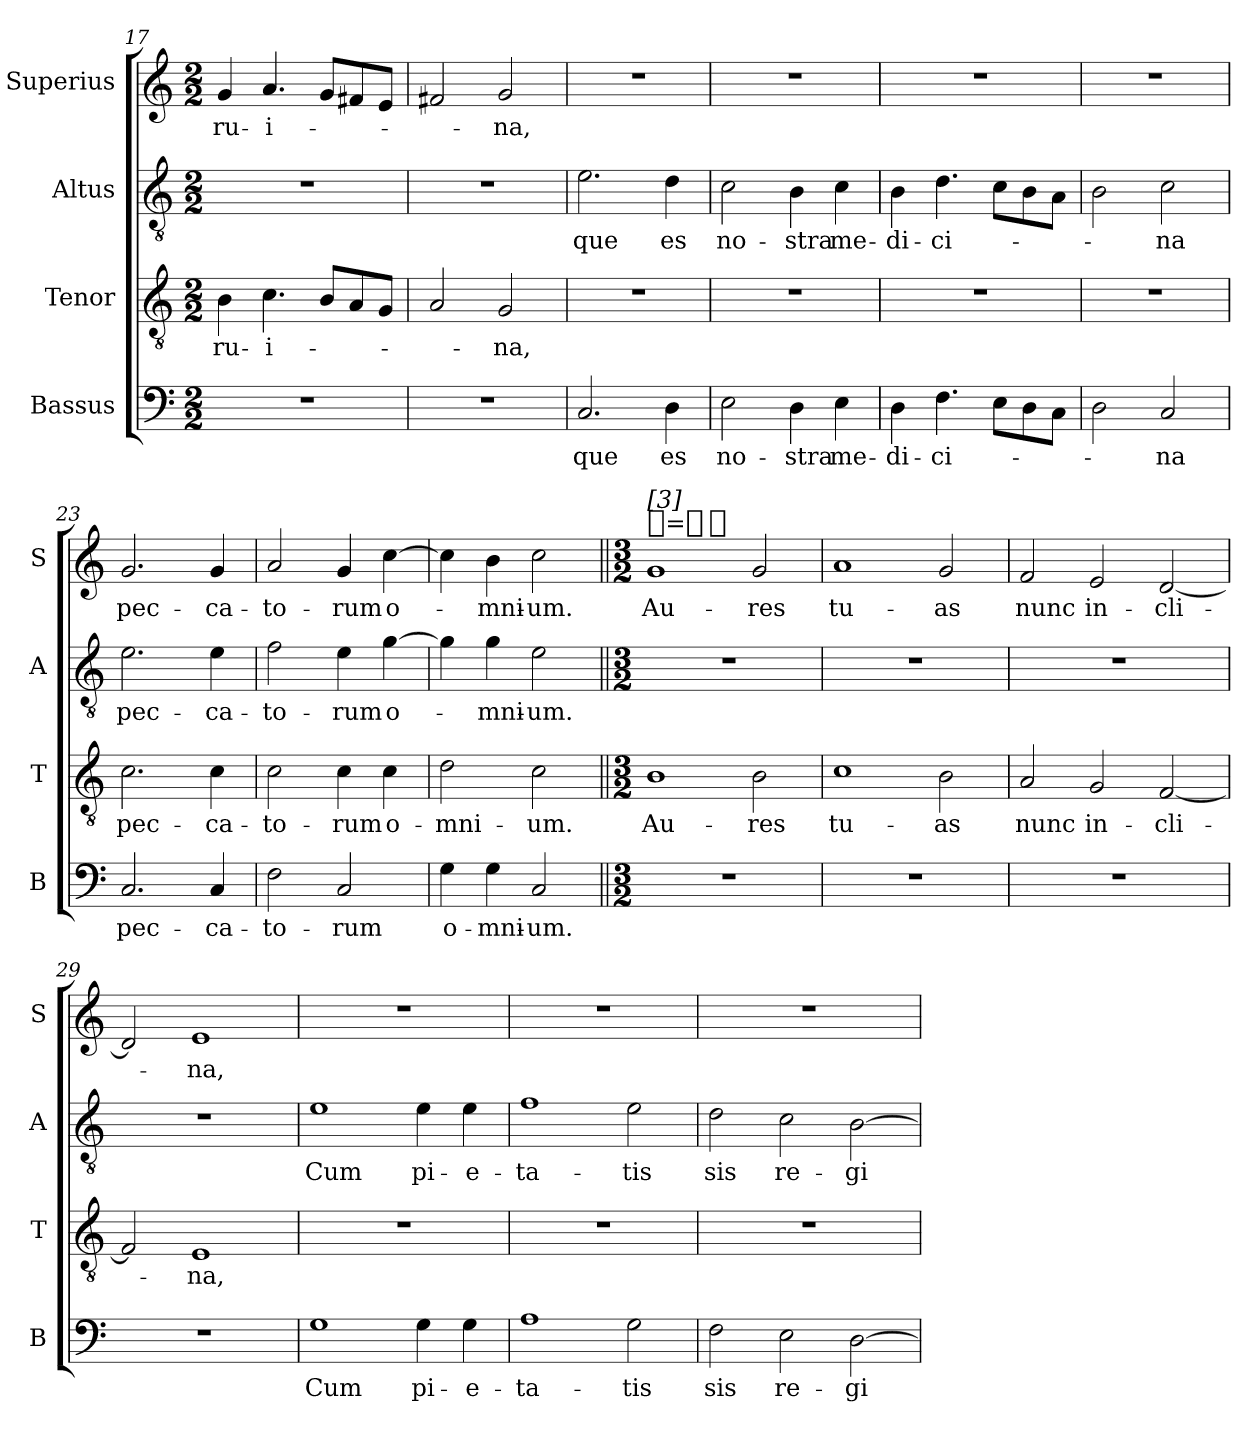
**kern	**text	**kern	**text	**kern	**text	**kern	**text
*part4	*part4	*part3	*part3	*part2	*part2	*part1	*part1
*staff4	*staff4	*staff3	*staff3	*staff2	*staff2	*staff1	*staff1
*I"Bassus	*	*I"Tenor	*	*I"Altus	*	*I"Superius	*
*I'B	*	*I'T	*	*I'A	*	*I'S	*
*clefF4	*	*clefGv2	*	*clefGv2	*	*clefG2	*
*k[]	*	*k[]	*	*k[]	*	*k[]	*
*M2/2	*	*M2/2	*	*M2/2	*	*M2/2	*
=17	=17	=17	=17	=17	=17	=17	=17
1r	.	4B	ru-	1r	.	4g	ru-
.	.	4.c	-i-	.	.	4.a	-i-
.	.	8BL	.	.	.	8gL	.
.	.	8A	.	.	.	8f#X	.
.	.	8GJ	.	.	.	8eJ	.
=18	=18	=18	=18	=18	=18	=18	=18
1r	.	2A	.	1r	.	2f#X	.
.	.	2G	-na,	.	.	2g	-na,
=19	=19	=19	=19	=19	=19	=19	=19
2.C	que	1r	.	2.e	que	1r	.
4D	es	.	.	4d	es	.	.
=20	=20	=20	=20	=20	=20	=20	=20
2E	no-	1r	.	2c	no-	1r	.
4D	-stra	.	.	4B	-stra	.	.
4E	me-	.	.	4c	me-	.	.
=21	=21	=21	=21	=21	=21	=21	=21
4D	-di-	1r	.	4B	-di-	1r	.
4.F	-ci-	.	.	4.d	-ci-	.	.
8EL	.	.	.	8cL	.	.	.
8D	.	.	.	8B	.	.	.
8CJ	.	.	.	8AJ	.	.	.
=22	=22	=22	=22	=22	=22	=22	=22
2D	.	1r	.	2B	.	1r	.
2C	-na	.	.	2c	-na	.	.
=23	=23	=23	=23	=23	=23	=23	=23
2.C	pec-	2.c	pec-	2.e	pec-	2.g	pec-
4C	-ca-	4c	-ca-	4e	-ca-	4g	-ca-
=24	=24	=24	=24	=24	=24	=24	=24
2F	-to-	2c	-to-	2f	-to-	2a	-to-
2C	-rum	4c	-rum	4e	-rum	4g	-rum
.	.	4c	o-	[4g	o-	[4cc	o-
=25	=25	=25	=25	=25	=25	=25	=25
4G	o-	2d	-mni-	4g]	.	4cc]	.
4G	-mni-	.	.	4g	-mni-	4b	-mni-
2C	-um.	2c	-um.	2e	-um.	2cc	-um.
=26||	=26||	=26||	=26||	=26||	=26||	=26||	=26||
*M3/2	*	*M3/2	*	*M3/2	*	*M3/2	*
!	!	!	!	!	!	!LO:TX:a:t=[whole]=[whole-dot]	!
!	!	!	!	!	!	!LO:TX:a:t=[3]	!
1.r	.	1B	Au-	1.r	.	1g	Au-
.	.	2B	-res	.	.	2g	-res
=27	=27	=27	=27	=27	=27	=27	=27
1.r	.	1c	tu-	1.r	.	1a	tu-
.	.	2B	-as	.	.	2g	-as
=28	=28	=28	=28	=28	=28	=28	=28
1.r	.	2A	nunc	1.r	.	2f	nunc
.	.	2G	in-	.	.	2e	in-
.	.	[2F	-cli-	.	.	[2d	-cli-
=29	=29	=29	=29	=29	=29	=29	=29
1.r	.	2F]	.	1.r	.	2d]	.
.	.	1E	-na,	.	.	1e	-na,
=30	=30	=30	=30	=30	=30	=30	=30
1G	Cum	1.r	.	1e	Cum	1.r	.
4G	pi-	.	.	4e	pi-	.	.
4G	-e-	.	.	4e	-e-	.	.
=31	=31	=31	=31	=31	=31	=31	=31
1A	-ta-	1.r	.	1f	-ta-	1.r	.
2G	-tis	.	.	2e	-tis	.	.
=32	=32	=32	=32	=32	=32	=32	=32
2F	sis	1.r	.	2d	sis	1.r	.
2E	re-	.	.	2c	re-	.	.
[2D	-gi-	.	.	[2B	-gi-	.	.
=	=	=	=	=	=	=	=
*-	*-	*-	*-	*-	*-	*-	*-
